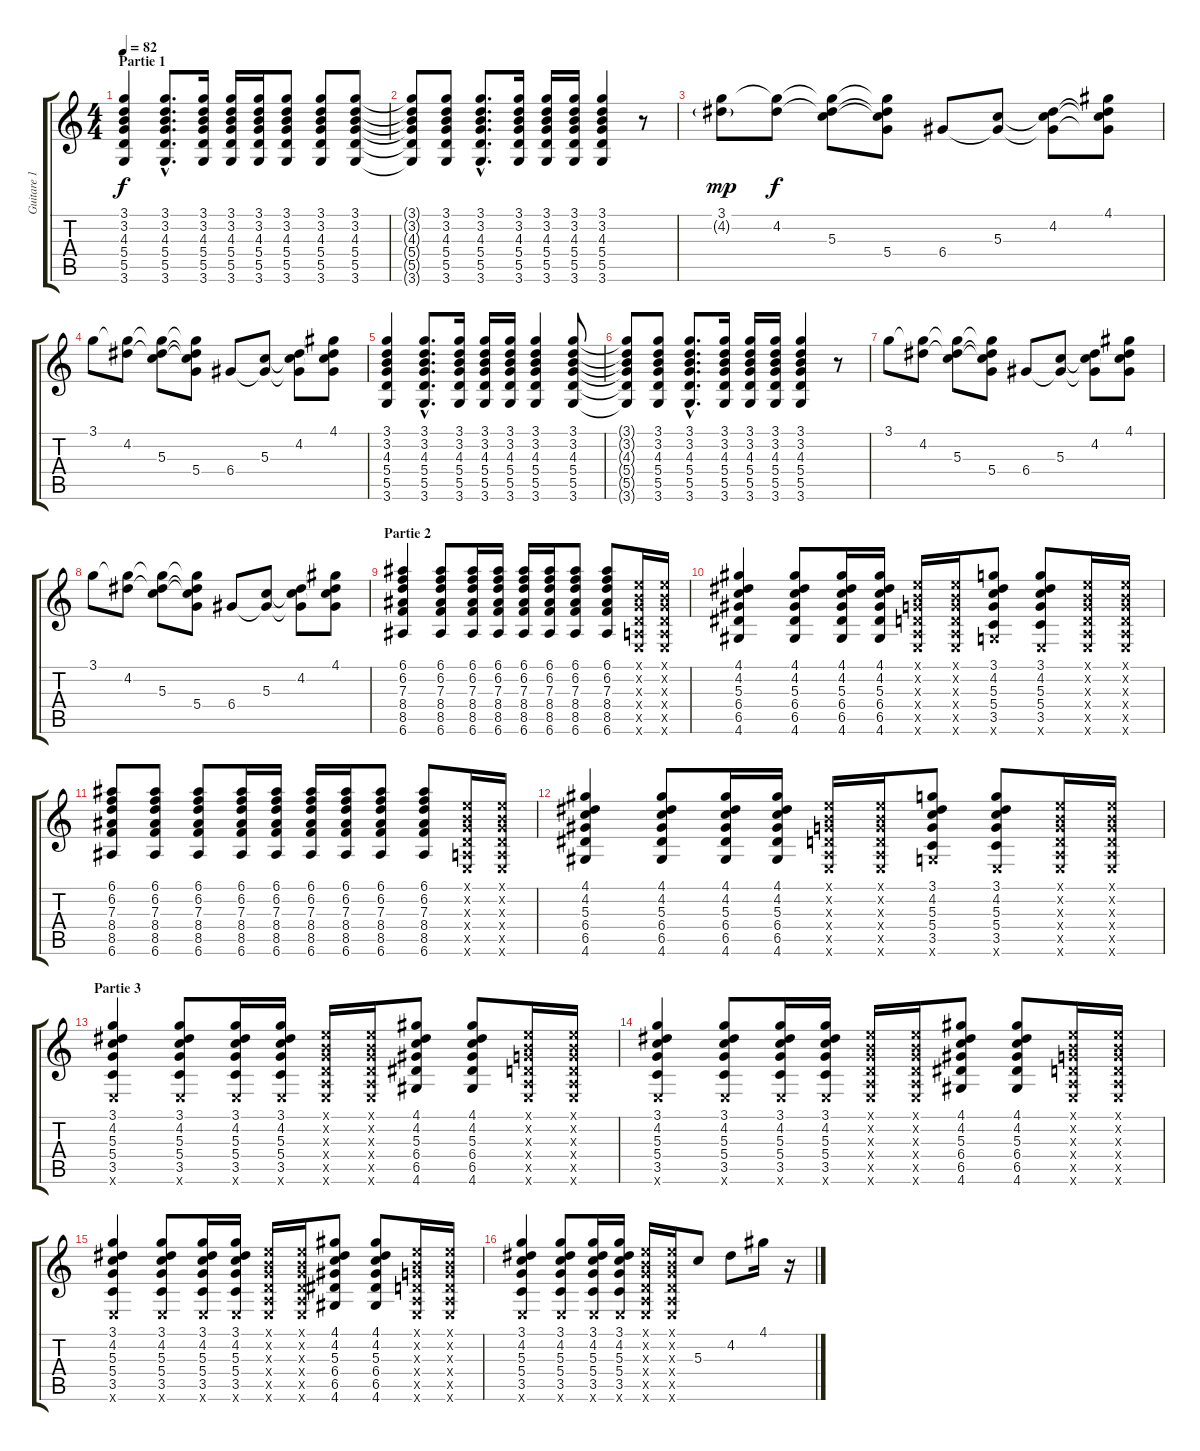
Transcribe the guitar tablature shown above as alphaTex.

\track ("Guitare 1 Accords" "Guitare 1 ") {instrument acousticguitarnylon}
\staff {score tabs}
\tuning (E4 B3 G3 D3 A2 E2) {hide}
\ts (4 4)
\section ("" "Partie 1")
\tempo 82
\clef g2
\ks c
(3.1 3.2 4.3 5.4 5.5 3.6).4{dy f instrument acousticguitarnylon} (3.1{hac} 3.2{hac} 4.3{hac} 5.4{hac} 5.5{hac} 3.6{hac}).8{d} (3.1 3.2 4.3 5.4 5.5 3.6).16 (3.1 3.2 4.3 5.4 5.5 3.6).16 (3.1 3.2 4.3 5.4 5.5 3.6).16 (3.1 3.2 4.3 5.4 5.5 3.6).8 (3.1 3.2 4.3 5.4 5.5 3.6).8 (3.1 3.2 4.3 5.4 5.5 3.6).8 |
(3.1{t} 3.2{t} 4.3{t} 5.4{t} 5.5{t} 3.6{t}).8 (3.1 3.2 4.3 5.4 5.5 3.6).8 (3.1{hac} 3.2{hac} 4.3{hac} 5.4{hac} 5.5{hac} 3.6{hac}).8{d} (3.1 3.2 4.3 5.4 5.5 3.6).16 (3.1 3.2 4.3 5.4 5.5 3.6).16 (3.1 3.2 4.3 5.4 5.5 3.6).16 (3.1 3.2 4.3 5.4 5.5 3.6).4 r.8 |
(3.1 4.2{g}).8{dy mp} (3.1{t} 4.2).8{dy f} (3.1{t} 4.2{t} 5.3).8 (3.1{t} 4.2{t} 5.3{t} 5.4).8 6.4.8 (5.3 6.4{t}).8 (4.2 5.3{t} 6.4{t}).8 (4.1 4.2{t} 5.3{t} 6.4{t}).8 |
3.1.8 (3.1{t} 4.2).8 (3.1{t} 4.2{t} 5.3).8 (3.1{t} 4.2{t} 5.3{t} 5.4).8 6.4.8 (5.3 6.4{t}).8 (4.2 5.3{t} 6.4{t}).8 (4.1 4.2{t} 5.3{t} 6.4{t}).8 |
(3.1 3.2 4.3 5.4 5.5 3.6).4 (3.1{hac} 3.2{hac} 4.3{hac} 5.4{hac} 5.5{hac} 3.6{hac}).8{d} (3.1 3.2 4.3 5.4 5.5 3.6).16 (3.1 3.2 4.3 5.4 5.5 3.6).16 (3.1 3.2 4.3 5.4 5.5 3.6).16 (3.1 3.2 4.3 5.4 5.5 3.6).4 (3.1 3.2 4.3 5.4 5.5 3.6).8 |
(3.1{t} 3.2{t} 4.3{t} 5.4{t} 5.5{t} 3.6{t}).8 (3.1 3.2 4.3 5.4 5.5 3.6).8 (3.1{hac} 3.2{hac} 4.3{hac} 5.4{hac} 5.5{hac} 3.6{hac}).8{d} (3.1 3.2 4.3 5.4 5.5 3.6).16 (3.1 3.2 4.3 5.4 5.5 3.6).16 (3.1 3.2 4.3 5.4 5.5 3.6).16 (3.1 3.2 4.3 5.4 5.5 3.6).4 r.8 |
3.1.8 (3.1{t} 4.2).8 (3.1{t} 4.2{t} 5.3).8 (3.1{t} 4.2{t} 5.3{t} 5.4).8 6.4.8 (5.3 6.4{t}).8 (4.2 5.3{t} 6.4{t}).8 (4.1 4.2{t} 5.3{t} 6.4{t}).8 |
3.1.8 (3.1{t} 4.2).8 (3.1{t} 4.2{t} 5.3).8 (3.1{t} 4.2{t} 5.3{t} 5.4).8 6.4.8 (5.3 6.4{t}).8 (4.2 5.3{t} 6.4{t}).8 (4.1 4.2{t} 5.3{t} 6.4{t}).8 |
\section ("" "Partie 2")
(6.1 6.2 7.3 8.4 8.5 6.6).4 (6.1 6.2 7.3 8.4 8.5 6.6).8 (6.1 6.2 7.3 8.4 8.5 6.6).16 (6.1 6.2 7.3 8.4 8.5 6.6).16 (6.1 6.2 7.3 8.4 8.5 6.6).16 (6.1 6.2 7.3 8.4 8.5 6.6).16 (6.1 6.2 7.3 8.4 8.5 6.6).8 (6.1 6.2 7.3 8.4 8.5 6.6).8 (0.1{x} 0.2{x} 0.3{x} 0.4{x} 0.5{x} 0.6{x}).16 (0.1{x} 0.2{x} 0.3{x} 0.4{x} 0.5{x} 0.6{x}).16 |
(4.1 4.2 5.3 6.4 6.5 4.6).4 (4.1 4.2 5.3 6.4 6.5 4.6).8 (4.1 4.2 5.3 6.4 6.5 4.6).16 (4.1 4.2 5.3 6.4 6.5 4.6).16 (0.1{x} 0.2{x} 0.3{x} 0.4{x} 0.5{x} 0.6{x}).16 (0.1{x} 0.2{x} 0.3{x} 0.4{x} 0.5{x} 0.6{x}).16 (3.1 4.2 5.3 5.4 3.5 3.6{x}).8 (3.1 4.2 5.3 5.4 3.5 0.6{x}).8 (0.1{x} 0.2{x} 0.3{x} 0.4{x} 0.5{x} 0.6{x}).16 (0.1{x} 0.2{x} 0.3{x} 0.4{x} 0.5{x} 0.6{x}).16 |
(6.1 6.2 7.3 8.4 8.5 6.6).8 (6.1 6.2 7.3 8.4 8.5 6.6).8 (6.1 6.2 7.3 8.4 8.5 6.6).8 (6.1 6.2 7.3 8.4 8.5 6.6).16 (6.1 6.2 7.3 8.4 8.5 6.6).16 (6.1 6.2 7.3 8.4 8.5 6.6).16 (6.1 6.2 7.3 8.4 8.5 6.6).16 (6.1 6.2 7.3 8.4 8.5 6.6).8 (6.1 6.2 7.3 8.4 8.5 6.6).8 (0.1{x} 0.2{x} 0.3{x} 0.4{x} 0.5{x} 0.6{x}).16 (0.1{x} 0.2{x} 0.3{x} 0.4{x} 0.5{x} 0.6{x}).16 |
(4.1 4.2 5.3 6.4 6.5 4.6).4 (4.1 4.2 5.3 6.4 6.5 4.6).8 (4.1 4.2 5.3 6.4 6.5 4.6).16 (4.1 4.2 5.3 6.4 6.5 4.6).16 (0.1{x} 0.2{x} 0.3{x} 0.4{x} 0.5{x} 0.6{x}).16 (0.1{x} 0.2{x} 0.3{x} 0.4{x} 0.5{x} 0.6{x}).16 (3.1 4.2 5.3 5.4 3.5 3.6{x}).8 (3.1 4.2 5.3 5.4 3.5 0.6{x}).8 (0.1{x} 0.2{x} 0.3{x} 0.4{x} 0.5{x} 0.6{x}).16 (0.1{x} 0.2{x} 0.3{x} 0.4{x} 0.5{x} 0.6{x}).16 |
\section ("" "Partie 3")
(3.1 4.2 5.3 5.4 3.5 0.6{x}).4 (3.1 4.2 5.3 5.4 3.5 0.6{x}).8 (3.1 4.2 5.3 5.4 3.5 0.6{x}).16 (3.1 4.2 5.3 5.4 3.5 0.6{x}).16 (0.1{x} 0.2{x} 0.3{x} 0.4{x} 0.5{x} 0.6{x}).16 (0.1{x} 0.2{x} 0.3{x} 0.4{x} 0.5{x} 0.6{x}).16 (4.1 4.2 5.3 6.4 6.5 4.6).8 (4.1 4.2 5.3 6.4 6.5 4.6).8 (0.1{x} 0.2{x} 0.3{x} 0.4{x} 0.5{x} 0.6{x}).16 (0.1{x} 0.2{x} 0.3{x} 0.4{x} 0.5{x} 0.6{x}).16 |
(3.1 4.2 5.3 5.4 3.5 0.6{x}).4 (3.1 4.2 5.3 5.4 3.5 0.6{x}).8 (3.1 4.2 5.3 5.4 3.5 0.6{x}).16 (3.1 4.2 5.3 5.4 3.5 0.6{x}).16 (0.1{x} 0.2{x} 0.3{x} 0.4{x} 0.5{x} 0.6{x}).16 (0.1{x} 0.2{x} 0.3{x} 0.4{x} 0.5{x} 0.6{x}).16 (4.1 4.2 5.3 6.4 6.5 4.6).8 (4.1 4.2 5.3 6.4 6.5 4.6).8 (0.1{x} 0.2{x} 0.3{x} 0.4{x} 0.5{x} 0.6{x}).16 (0.1{x} 0.2{x} 0.3{x} 0.4{x} 0.5{x} 0.6{x}).16 |
(3.1 4.2 5.3 5.4 3.5 0.6{x}).4 (3.1 4.2 5.3 5.4 3.5 0.6{x}).8 (3.1 4.2 5.3 5.4 3.5 0.6{x}).16 (3.1 4.2 5.3 5.4 3.5 0.6{x}).16 (0.1{x} 0.2{x} 0.3{x} 0.4{x} 0.5{x} 0.6{x}).16 (0.1{x} 0.2{x} 0.3{x} 0.4{x} 0.5{x} 0.6{x}).16 (4.1 4.2 5.3 6.4 6.5 4.6).8 (4.1 4.2 5.3 6.4 6.5 4.6).8 (0.1{x} 0.2{x} 0.3{x} 0.4{x} 0.5{x} 0.6{x}).16 (0.1{x} 0.2{x} 0.3{x} 0.4{x} 0.5{x} 0.6{x}).16 |
(3.1 4.2 5.3 5.4 3.5 0.6{x}).4 (3.1 4.2 5.3 5.4 3.5 0.6{x}).8 (3.1 4.2 5.3 5.4 3.5 0.6{x}).16 (3.1 4.2 5.3 5.4 3.5 0.6{x}).16 (0.1{x} 0.2{x} 0.3{x} 0.4{x} 0.5{x} 0.6{x}).16 (0.1{x} 0.2{x} 0.3{x} 0.4{x} 0.5{x} 0.6{x}).16 5.3.8 4.2.8 4.1.16 r.16
